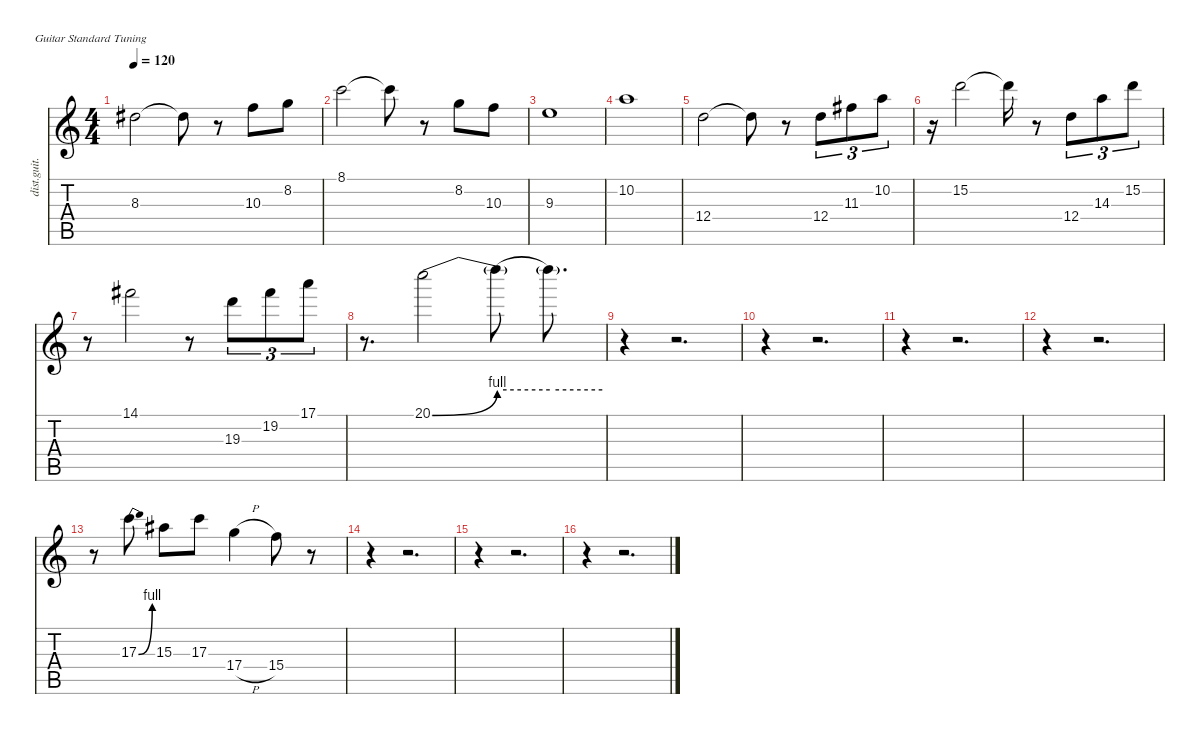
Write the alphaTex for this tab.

\defaultSystemsLayout 4
\hideDynamics
\bracketExtendMode nobrackets
\otherSystemsTrackNameOrientation horizontal
\track ("guitar" "dist.guit.") {instrument distortionguitar}
\staff {score tabs}
\tuning (E4 B3 G3 D3 A2 E2)
\ts (4 4)
\tempo 120
\clef g2
\ks c
8.3{acc #}.2{dy f beam Down} 8.3{t acc #}.8{beam Down} r.8{beam Down} 10.3.8{beam Down} 8.2.8{beam Down} |
8.1.2{beam Down} 8.1{t}.8{beam Down} r.8{beam Down} 8.2.8{beam Down} 10.3.8{beam Down} |
9.3.1{beam Down} |
10.2.1{beam Down} |
12.4.2{beam Down} 12.4{t}.8{beam Down} r.8{beam Down} 12.4.8{tu (3 2) beam Down} 11.3{acc #}.8{tu (3 2) beam Down} 10.2.8{tu (3 2) beam Down} |
r.16{beam Down} 15.2.2{beam Down} 15.2{t}.16{beam Down} r.8{beam Down} 12.4.8{tu (3 2) beam Down} 14.3.8{tu (3 2) beam Down} 15.2.8{tu (3 2) beam Down} |
r.8{beam Down} 14.1{acc #}.2{beam Down} r.8{beam Down} 19.3.8{tu (3 2) beam Down} 19.2{acc #}.8{tu (3 2) beam Down} 17.1.8{tu (3 2) beam Down} |
r.8{d beam Down} 20.1{be (bend 0 0 60 4)}.2{beam Down} 20.1{be (hold 0 4 60 4) t}.8{beam Down} 20.1{be (hold 0 4 60 4) t}.8{d beam Down} |
r.4{beam Down} r.2{d beam Down} |
r.4{beam Down} r.2{d beam Down} |
r.4{beam Down} r.2{d beam Down} |
r.4{beam Down} r.2{d beam Down} |
r.8{beam Down} 17.3{be (bend 0 0 22.999999199999998 4)}.8{beam Down} 15.3{acc #}.8{beam Down} 17.3.8{beam Down} 17.4{h}.4{beam Down} 15.4.8{beam Down} r.8{beam Down} |
r.4{beam Down} r.2{d beam Down} |
r.4{beam Down} r.2{d beam Down} |
r.4{beam Down} r.2{d beam Down}
